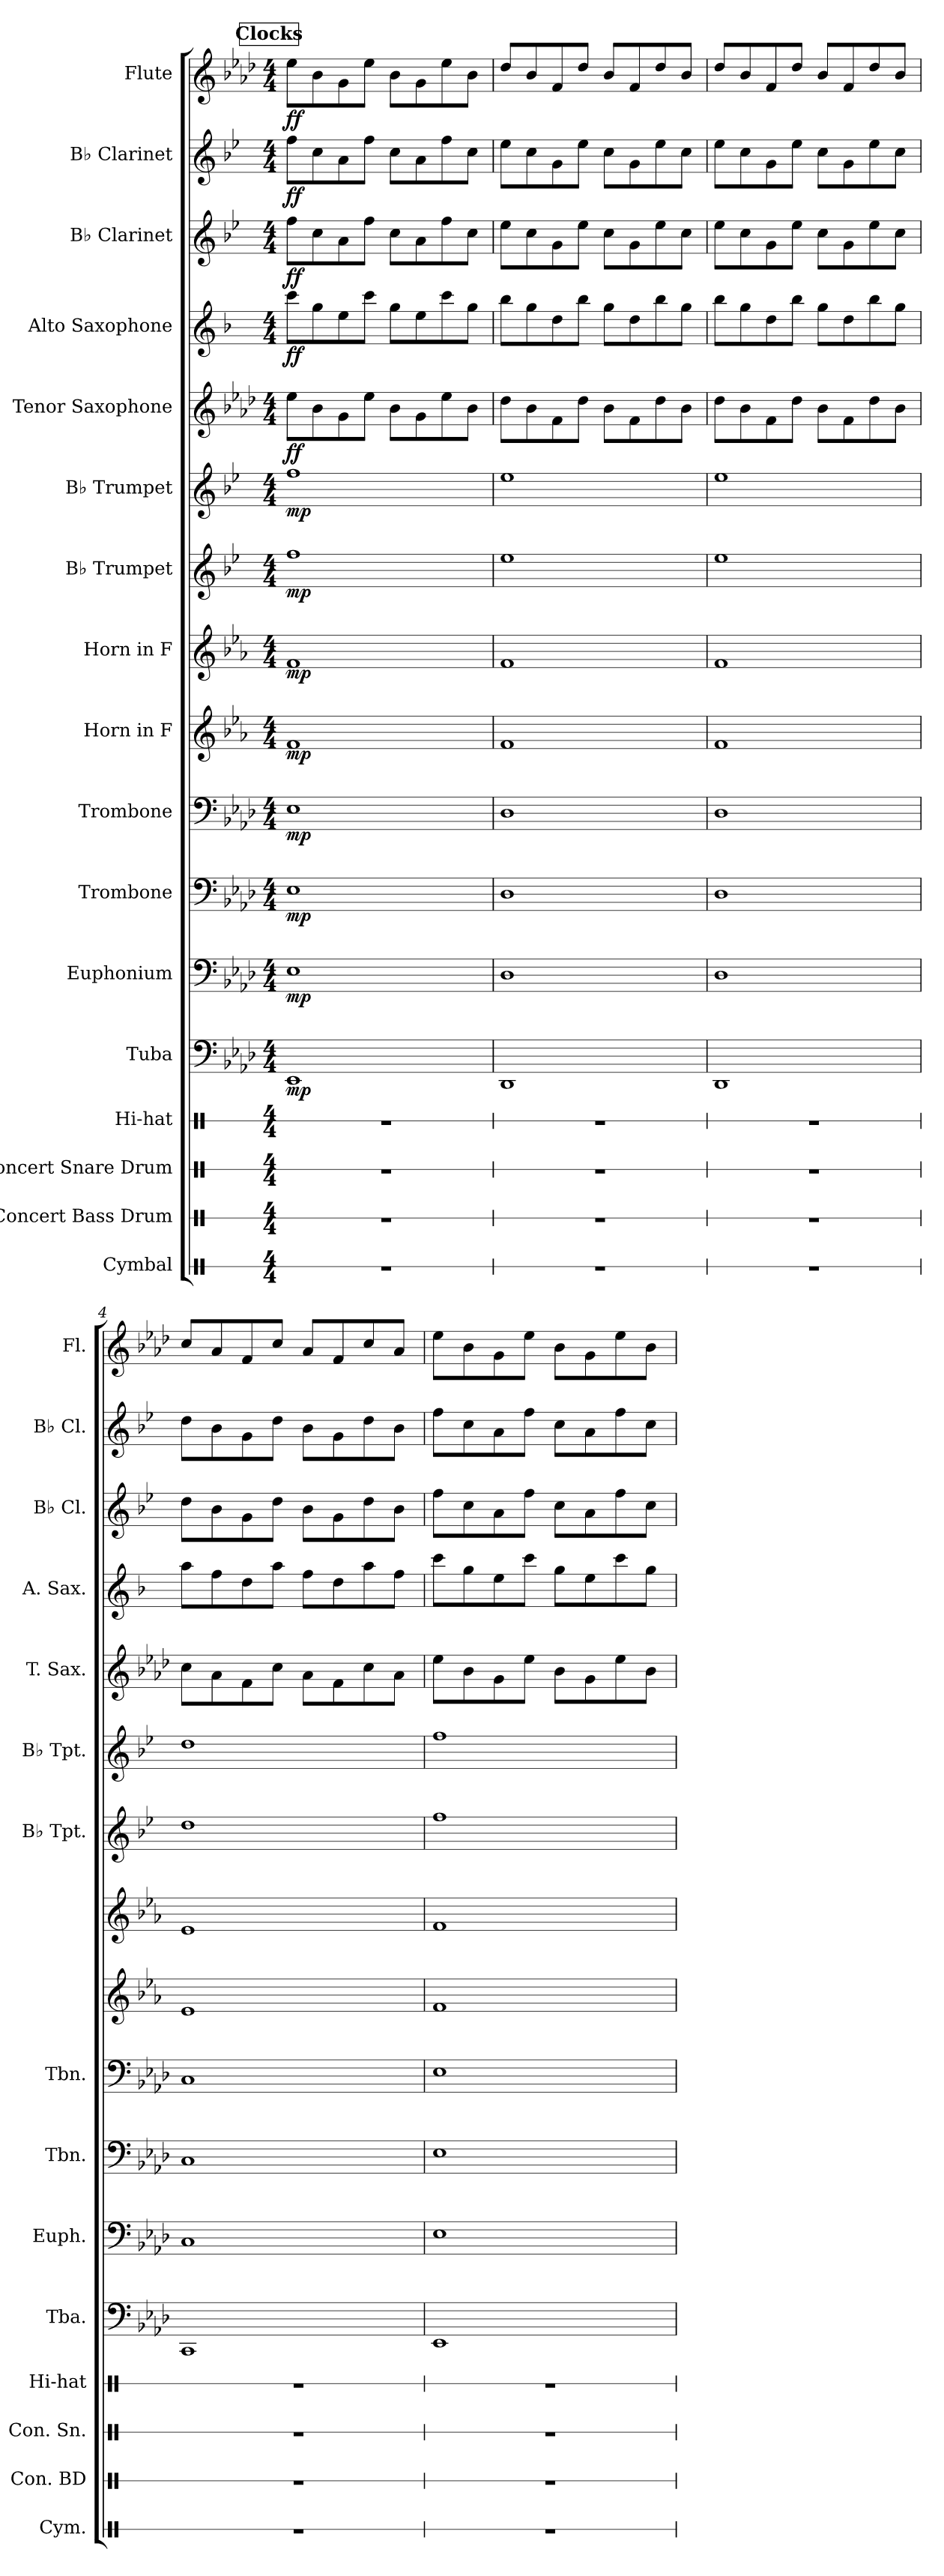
**kern	**kern	**kern	**kern	**kern	**dynam	**kern	**dynam	**kern	**dynam	**kern	**dynam	**kern	**dynam	**kern	**dynam	**kern	**dynam	**kern	**dynam	**kern	**dynam	**kern	**dynam	**kern	**dynam	**kern	**dynam	**kern	**dynam
*part17	*part16	*part15	*part14	*part13	*part13	*part12	*part12	*part11	*part11	*part10	*part10	*part9	*part9	*part8	*part8	*part7	*part7	*part6	*part6	*part5	*part5	*part4	*part4	*part3	*part3	*part2	*part2	*part1	*part1
*staff17	*staff16	*staff15	*staff14	*staff13	*staff13	*staff12	*staff12	*staff11	*staff11	*staff10	*staff10	*staff9	*staff9	*staff8	*staff8	*staff7	*staff7	*staff6	*staff6	*staff5	*staff5	*staff4	*staff4	*staff3	*staff3	*staff2	*staff2	*staff1	*staff1
*I"Cymbal	*I"Concert Bass Drum	*I"Concert Snare Drum	*I"Hi-hat	*I"Tuba	*	*I"Euphonium	*	*I"Trombone	*	*I"Trombone	*	*I"Horn in F	*	*I"Horn in F	*	*I"B♭ Trumpet	*	*I"B♭ Trumpet	*	*I"Tenor Saxophone	*	*I"Alto Saxophone	*	*I"B♭ Clarinet	*	*I"B♭ Clarinet	*	*I"Flute	*
*I'Cym.	*I'Con. BD	*I'Con. Sn.	*I'Hi-hat	*I'Tba.	*	*I'Euph.	*	*I'Tbn.	*	*I'Tbn.	*	*	*	*	*	*I'B♭ Tpt.	*	*I'B♭ Tpt.	*	*I'T. Sax.	*	*I'A. Sax.	*	*I'B♭ Cl.	*	*I'B♭ Cl.	*	*I'Fl.	*
*stria1	*stria1	*stria1	*stria1	*	*	*	*	*	*	*	*	*	*	*	*	*	*	*	*	*	*	*	*	*	*	*	*	*	*
*clefX	*clefX	*clefX	*clefX	*clefF4	*	*clefF4	*	*clefF4	*	*clefF4	*	*clefG2	*	*clefG2	*	*clefG2	*	*clefG2	*	*clefG2	*	*clefG2	*	*clefG2	*	*clefG2	*	*clefG2	*
*	*	*	*	*	*	*	*	*	*	*	*	*ITrd4c7	*	*ITrd4c7	*	*ITrd1c2	*	*ITrd1c2	*	*ITrd8c14	*	*ITrd5c9	*	*ITrd1c2	*	*ITrd1c2	*	*	*
*k[]	*k[]	*k[]	*k[]	*k[b-e-a-d-]	*	*k[b-e-a-d-]	*	*k[b-e-a-d-]	*	*k[b-e-a-d-]	*	*k[b-e-a-d-]	*	*k[b-e-a-d-]	*	*k[b-e-a-d-]	*	*k[b-e-a-d-]	*	*k[b-e-a-d-]	*	*k[b-e-a-d-]	*	*k[b-e-a-d-]	*	*k[b-e-a-d-]	*	*k[b-e-a-d-]	*
*M4/4	*M4/4	*M4/4	*M4/4	*M4/4	*	*M4/4	*	*M4/4	*	*M4/4	*	*M4/4	*	*M4/4	*	*M4/4	*	*M4/4	*	*M4/4	*	*M4/4	*	*M4/4	*	*M4/4	*	*M4/4	*
*MM130	*MM130	*MM130	*MM130	*MM130	*	*MM130	*	*MM130	*	*MM130	*	*MM130	*	*MM130	*	*MM130	*	*MM130	*	*MM130	*	*MM130	*	*MM130	*	*MM130	*	*MM130	*
!!LO:REH:place=s1:a:B:fs=14:t=Clocks
=1	=1	=1	=1	=1	=1	=1	=1	=1	=1	=1	=1	=1	=1	=1	=1	=1	=1	=1	=1	=1	=1	=1	=1	=1	=1	=1	=1	=1	=1
!	!	!	!	!	!LO:DY:b	!	!LO:DY:b	!	!LO:DY:b	!	!LO:DY:b	!	!LO:DY:b	!	!LO:DY:b	!	!LO:DY:b	!	!LO:DY:b	!	!LO:DY:b	!	!LO:DY:b	!	!LO:DY:b	!	!LO:DY:b	!	!LO:DY:b
1r	1r	1r	1r	1EE-	mp	1E-	mp	1E-	mp	1E-	mp	1B-	mp	1B-	mp	1ee-	mp	1ee-	mp	8e-\L	ff	8ee-\L	ff	8ee-\L	ff	8ee-\L	ff	8ee-\L	ff
.	.	.	.	.	.	.	.	.	.	.	.	.	.	.	.	.	.	.	.	8B-\	.	8b-\	.	8b-\	.	8b-\	.	8b-\	.
.	.	.	.	.	.	.	.	.	.	.	.	.	.	.	.	.	.	.	.	8G\	.	8g\	.	8g\	.	8g\	.	8g\	.
.	.	.	.	.	.	.	.	.	.	.	.	.	.	.	.	.	.	.	.	8e-\J	.	8ee-\J	.	8ee-\J	.	8ee-\J	.	8ee-\J	.
.	.	.	.	.	.	.	.	.	.	.	.	.	.	.	.	.	.	.	.	8B-\L	.	8b-\L	.	8b-\L	.	8b-\L	.	8b-\L	.
.	.	.	.	.	.	.	.	.	.	.	.	.	.	.	.	.	.	.	.	8G\	.	8g\	.	8g\	.	8g\	.	8g\	.
.	.	.	.	.	.	.	.	.	.	.	.	.	.	.	.	.	.	.	.	8e-\	.	8ee-\	.	8ee-\	.	8ee-\	.	8ee-\	.
.	.	.	.	.	.	.	.	.	.	.	.	.	.	.	.	.	.	.	.	8B-\J	.	8b-\J	.	8b-\J	.	8b-\J	.	8b-\J	.
=2	=2	=2	=2	=2	=2	=2	=2	=2	=2	=2	=2	=2	=2	=2	=2	=2	=2	=2	=2	=2	=2	=2	=2	=2	=2	=2	=2	=2	=2
1r	1r	1r	1r	1DD-	.	1D-	.	1D-	.	1D-	.	1B-	.	1B-	.	1dd-	.	1dd-	.	8d-\L	.	8dd-\L	.	8dd-\L	.	8dd-\L	.	8dd-/L	.
.	.	.	.	.	.	.	.	.	.	.	.	.	.	.	.	.	.	.	.	8B-\	.	8b-\	.	8b-\	.	8b-\	.	8b-/	.
.	.	.	.	.	.	.	.	.	.	.	.	.	.	.	.	.	.	.	.	8F\	.	8f\	.	8f\	.	8f\	.	8f/	.
.	.	.	.	.	.	.	.	.	.	.	.	.	.	.	.	.	.	.	.	8d-\J	.	8dd-\J	.	8dd-\J	.	8dd-\J	.	8dd-/J	.
.	.	.	.	.	.	.	.	.	.	.	.	.	.	.	.	.	.	.	.	8B-\L	.	8b-\L	.	8b-\L	.	8b-\L	.	8b-/L	.
.	.	.	.	.	.	.	.	.	.	.	.	.	.	.	.	.	.	.	.	8F\	.	8f\	.	8f\	.	8f\	.	8f/	.
.	.	.	.	.	.	.	.	.	.	.	.	.	.	.	.	.	.	.	.	8d-\	.	8dd-\	.	8dd-\	.	8dd-\	.	8dd-/	.
.	.	.	.	.	.	.	.	.	.	.	.	.	.	.	.	.	.	.	.	8B-\J	.	8b-\J	.	8b-\J	.	8b-\J	.	8b-/J	.
=3	=3	=3	=3	=3	=3	=3	=3	=3	=3	=3	=3	=3	=3	=3	=3	=3	=3	=3	=3	=3	=3	=3	=3	=3	=3	=3	=3	=3	=3
1r	1r	1r	1r	1DD-	.	1D-	.	1D-	.	1D-	.	1B-	.	1B-	.	1dd-	.	1dd-	.	8d-\L	.	8dd-\L	.	8dd-\L	.	8dd-\L	.	8dd-/L	.
.	.	.	.	.	.	.	.	.	.	.	.	.	.	.	.	.	.	.	.	8B-\	.	8b-\	.	8b-\	.	8b-\	.	8b-/	.
.	.	.	.	.	.	.	.	.	.	.	.	.	.	.	.	.	.	.	.	8F\	.	8f\	.	8f\	.	8f\	.	8f/	.
.	.	.	.	.	.	.	.	.	.	.	.	.	.	.	.	.	.	.	.	8d-\J	.	8dd-\J	.	8dd-\J	.	8dd-\J	.	8dd-/J	.
.	.	.	.	.	.	.	.	.	.	.	.	.	.	.	.	.	.	.	.	8B-\L	.	8b-\L	.	8b-\L	.	8b-\L	.	8b-/L	.
.	.	.	.	.	.	.	.	.	.	.	.	.	.	.	.	.	.	.	.	8F\	.	8f\	.	8f\	.	8f\	.	8f/	.
.	.	.	.	.	.	.	.	.	.	.	.	.	.	.	.	.	.	.	.	8d-\	.	8dd-\	.	8dd-\	.	8dd-\	.	8dd-/	.
.	.	.	.	.	.	.	.	.	.	.	.	.	.	.	.	.	.	.	.	8B-\J	.	8b-\J	.	8b-\J	.	8b-\J	.	8b-/J	.
=4	=4	=4	=4	=4	=4	=4	=4	=4	=4	=4	=4	=4	=4	=4	=4	=4	=4	=4	=4	=4	=4	=4	=4	=4	=4	=4	=4	=4	=4
1r	1r	1r	1r	1CC	.	1C	.	1C	.	1C	.	1A-	.	1A-	.	1cc	.	1cc	.	8c\L	.	8cc\L	.	8cc\L	.	8cc\L	.	8cc/L	.
.	.	.	.	.	.	.	.	.	.	.	.	.	.	.	.	.	.	.	.	8A-\	.	8a-\	.	8a-\	.	8a-\	.	8a-/	.
.	.	.	.	.	.	.	.	.	.	.	.	.	.	.	.	.	.	.	.	8F\	.	8f\	.	8f\	.	8f\	.	8f/	.
.	.	.	.	.	.	.	.	.	.	.	.	.	.	.	.	.	.	.	.	8c\J	.	8cc\J	.	8cc\J	.	8cc\J	.	8cc/J	.
.	.	.	.	.	.	.	.	.	.	.	.	.	.	.	.	.	.	.	.	8A-\L	.	8a-\L	.	8a-\L	.	8a-\L	.	8a-/L	.
.	.	.	.	.	.	.	.	.	.	.	.	.	.	.	.	.	.	.	.	8F\	.	8f\	.	8f\	.	8f\	.	8f/	.
.	.	.	.	.	.	.	.	.	.	.	.	.	.	.	.	.	.	.	.	8c\	.	8cc\	.	8cc\	.	8cc\	.	8cc/	.
.	.	.	.	.	.	.	.	.	.	.	.	.	.	.	.	.	.	.	.	8A-\J	.	8a-\J	.	8a-\J	.	8a-\J	.	8a-/J	.
=5	=5	=5	=5	=5	=5	=5	=5	=5	=5	=5	=5	=5	=5	=5	=5	=5	=5	=5	=5	=5	=5	=5	=5	=5	=5	=5	=5	=5	=5
1r	1r	1r	1r	1EE-	.	1E-	.	1E-	.	1E-	.	1B-	.	1B-	.	1ee-	.	1ee-	.	8e-\L	.	8ee-\L	.	8ee-\L	.	8ee-\L	.	8ee-\L	.
.	.	.	.	.	.	.	.	.	.	.	.	.	.	.	.	.	.	.	.	8B-\	.	8b-\	.	8b-\	.	8b-\	.	8b-\	.
.	.	.	.	.	.	.	.	.	.	.	.	.	.	.	.	.	.	.	.	8G\	.	8g\	.	8g\	.	8g\	.	8g\	.
.	.	.	.	.	.	.	.	.	.	.	.	.	.	.	.	.	.	.	.	8e-\J	.	8ee-\J	.	8ee-\J	.	8ee-\J	.	8ee-\J	.
.	.	.	.	.	.	.	.	.	.	.	.	.	.	.	.	.	.	.	.	8B-\L	.	8b-\L	.	8b-\L	.	8b-\L	.	8b-\L	.
.	.	.	.	.	.	.	.	.	.	.	.	.	.	.	.	.	.	.	.	8G\	.	8g\	.	8g\	.	8g\	.	8g\	.
.	.	.	.	.	.	.	.	.	.	.	.	.	.	.	.	.	.	.	.	8e-\	.	8ee-\	.	8ee-\	.	8ee-\	.	8ee-\	.
.	.	.	.	.	.	.	.	.	.	.	.	.	.	.	.	.	.	.	.	8B-\J	.	8b-\J	.	8b-\J	.	8b-\J	.	8b-\J	.
=	=	=	=	=	=	=	=	=	=	=	=	=	=	=	=	=	=	=	=	=	=	=	=	=	=	=	=	=	=
*-	*-	*-	*-	*-	*-	*-	*-	*-	*-	*-	*-	*-	*-	*-	*-	*-	*-	*-	*-	*-	*-	*-	*-	*-	*-	*-	*-	*-	*-
